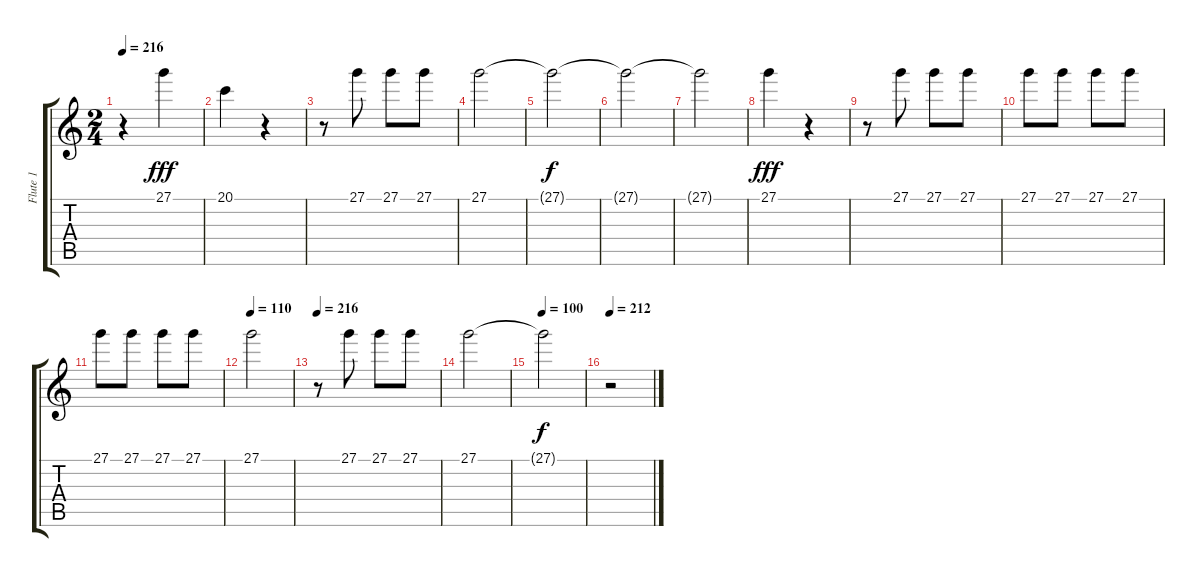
\track ("Flute 1" "Flute 1") {instrument flute}
\staff {score tabs}
\tuning (E4 B3 G3 D3 A2 E2) {hide}
\ts (2 4)
\tempo 216
\clef g2
\ks c
r.4{dy fff} 27.1.4 |
20.1.4 r.4 |
r.8 27.1.8 27.1.8 27.1.8 |
27.1.2 |
27.1{t}.2{dy f} |
27.1{t}.2 |
27.1{t}.2 |
27.1.4{dy fff} r.4 |
r.8 27.1.8 27.1.8 27.1.8 |
27.1.8 27.1.8 27.1.8 27.1.8 |
27.1.8 27.1.8 27.1.8 27.1.8 |
\tempo 110
27.1.2 |
\tempo 216
r.8 27.1.8 27.1.8 27.1.8 |
27.1.2 |
\tempo 100
27.1{t}.2{dy f} |
\tempo 212
r.2
